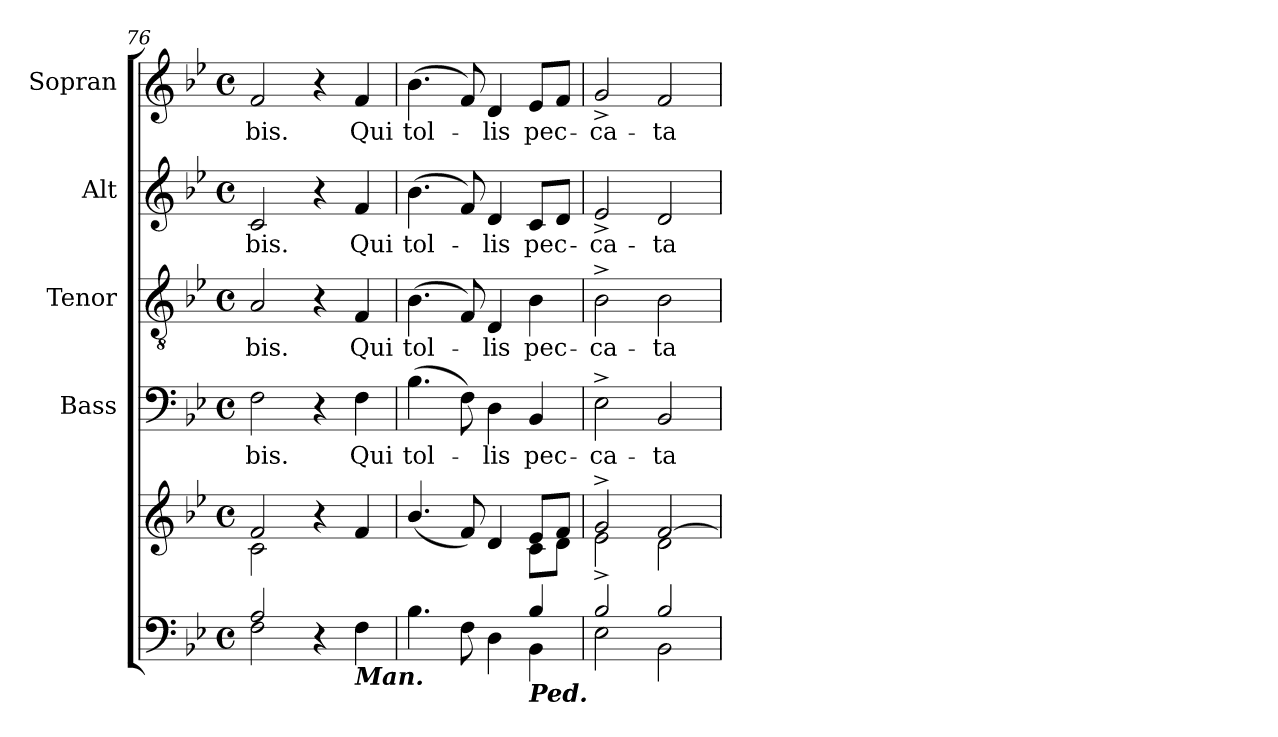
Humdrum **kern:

**kern	**kern	**kern	**text	**kern	**text	**kern	**text	**kern	**text
*part5	*part5	*part4	*part4	*part3	*part3	*part2	*part2	*part1	*part1
*staff6	*staff5	*staff4	*staff4	*staff3	*staff3	*staff2	*staff2	*staff1	*staff1
*	*	*I"Bass	*	*I"Tenor	*	*I"Alt	*	*I"Sopran	*
*	*	*I'B.	*	*I'T.	*	*I'A.	*	*I'S.	*
*clefF4	*clefG2	*clefF4	*	*clefGv2	*	*clefG2	*	*clefG2	*
*k[b-e-]	*k[b-e-]	*k[b-e-]	*	*k[b-e-]	*	*k[b-e-]	*	*k[b-e-]	*
*B-:	*B-:	*B-:	*	*B-:	*	*B-:	*	*B-:	*
*M4/4	*M4/4	*M4/4	*	*M4/4	*	*M4/4	*	*M4/4	*
*met(c)	*met(c)	*met(c)	*	*met(c)	*	*met(c)	*	*met(c)	*
=76	=76	=76	=76	=76	=76	=76	=76	=76	=76
*^	*^	*	*	*	*	*	*	*	*
!	!	!	!	!	!LO:LY:b	!	!LO:LY:b	!	!LO:LY:b	!	!LO:LY:b
2A/	2F\	2f/	2c\	2F\	-bis.	2A/	-bis.	2c/	-bis.	2f/	-bis.
2ryy	4r	4r	2ryy	4r	.	4r	.	4r	.	4r	.
!	!LO:TX:b:Bi:t=Man.	!	!	!	!	!	!	!	!	!	!
!	!	!	!	!	!LO:LY:b	!	!LO:LY:b	!	!LO:LY:b	!	!LO:LY:b
.	4F\	4f/	.	4F\	Qui	4F/	Qui	4f/	Qui	4f/	Qui
=77	=77	=77	=77	=77	=77	=77	=77	=77	=77	=77	=77
!	!	!	!	!	!LO:LY:b	!	!LO:LY:b	!	!LO:LY:b	!	!LO:LY:b
2.ryy	4.B-\	(<4.b-/	2.ryy	(>4.B-\	tol-	(>4.B-\	tol-	(>4.b-\	tol-	(>4.b-\	tol-
.	8F\	8f/)	.	8F\)	.	8F/)	.	8f/)	.	8f/)	.
!	!	!	!	!	!LO:LY:b	!	!LO:LY:b	!	!LO:LY:b	!	!LO:LY:b
.	4D\	4d/	.	4D\	-lis	4D/	-lis	4d/	-lis	4d/	-lis
!LO:TX:b:Bi:t=Ped.	!	!	!	!	!	!	!	!	!	!	!
!	!	!	!	!	!LO:LY:b	!	!LO:LY:b	!	!LO:LY:b	!	!LO:LY:b
4B-/	4BB-\	8e-/L	8c\L	4BB-/	pec-	4B-\	pec-	8c/L	pec-	8e-/L	pec-
.	.	8f/J	8d\J	.	.	.	.	8d/J	.	8f/J	.
=78	=78	=78	=78	=78	=78	=78	=78	=78	=78	=78	=78
!	!	!	!	!	!LO:LY:b	!	!LO:LY:b	!	!LO:LY:b	!	!LO:LY:b
2B-^</	2E-\	2g^>/	2e-\	2E-^>\	-ca-	2B-^>\	-ca-	2e-^>/	-ca-	2g^>/	-ca-
!	!	!	!	!	!LO:LY:b	!	!LO:LY:b	!	!LO:LY:b	!	!LO:LY:b
2B-/	2BB-\	[>2f/	2d\	2BB-/	-ta	2B-\	-ta	2d/	-ta	2f/	-ta
*v	*v	*	*	*	*	*	*	*	*	*	*
*	*v	*v	*	*	*	*	*	*	*	*
=	=	=	=	=	=	=	=	=	=
*-	*-	*-	*-	*-	*-	*-	*-	*-	*-
